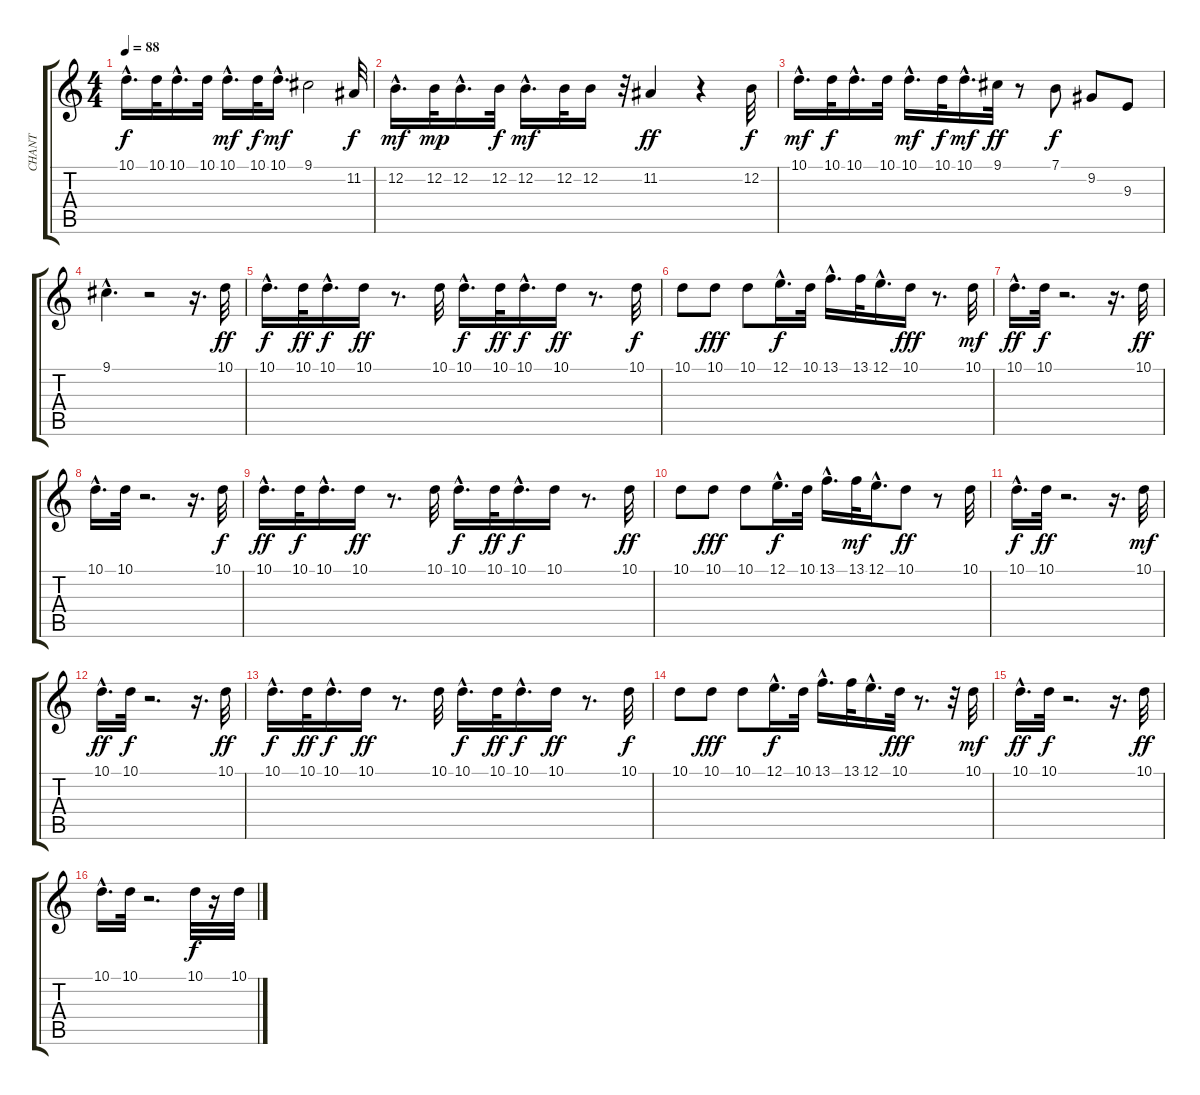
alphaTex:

\track ("CHANT" "CHANT") {instrument harmonica}
\staff {score tabs}
\tuning (E4 B3 G3 D3 A2 E2) {hide}
\ts (4 4)
\tempo 88
\clef g2
\ks c
10.1{hac}.16{d dy f} 10.1.32 10.1{hac}.16{d} 10.1.32 10.1{hac}.16{d dy mf} 10.1.32{dy f} 10.1{hac}.16{d dy mf} 9.1.2 11.2.32{dy f} |
12.2{hac}.16{d dy mf} 12.2.32{dy mp} 12.2{hac}.16{d} 12.2.32{dy f} 12.2{hac}.16{d dy mf} 12.2.32 12.2.16 r.32 11.2.4{dy ff} r.4 12.2.32{dy f} |
10.1{hac}.16{d dy mf} 10.1.32{dy f} 10.1{hac}.16{d} 10.1.32 10.1{hac}.16{d dy mf} 10.1.32{dy f} 10.1{hac}.16{d dy mf} 9.1.32{dy ff} r.8 7.1.8{dy f} 9.2.8 9.3.8 |
9.1{hac}.4{d} r.2 r.16{d} 10.1.32{dy ff} |
10.1{hac}.16{d dy f} 10.1.32{dy ff} 10.1{hac}.16{d dy f} 10.1.16{dy ff} r.8{d} 10.1.32 10.1{hac}.16{d dy f} 10.1.32{dy ff} 10.1{hac}.16{d dy f} 10.1.16{dy ff} r.8{d} 10.1.32{dy f} |
10.1.8 10.1.8{dy fff} 10.1.8 12.1{hac}.16{d dy f} 10.1.32 13.1{hac}.16{d} 13.1.32 12.1{hac}.16{d} 10.1.16{dy fff} r.8{d} 10.1.32{dy mf} |
10.1{hac}.16{d dy ff} 10.1.32{dy f} r.2{d} r.16{d} 10.1.32{dy ff} |
10.1{hac}.16{d} 10.1.32 r.2{d} r.16{d} 10.1.32{dy f} |
10.1{hac}.16{d dy ff} 10.1.32{dy f} 10.1{hac}.16{d} 10.1.16{dy ff} r.8{d} 10.1.32 10.1{hac}.16{d dy f} 10.1.32{dy ff} 10.1{hac}.16{d dy f} 10.1.16 r.8{d} 10.1.32{dy ff} |
10.1.8 10.1.8{dy fff} 10.1.8 12.1{hac}.16{d dy f} 10.1.32 13.1{hac}.16{d} 13.1.32{dy mf} 12.1{hac}.16{d} 10.1.8{dy ff} r.8 10.1.32 |
10.1{hac}.16{d dy f} 10.1.32{dy ff} r.2{d} r.16{d} 10.1.32{dy mf} |
10.1{hac}.16{d dy ff} 10.1.32{dy f} r.2{d} r.16{d} 10.1.32{dy ff} |
10.1{hac}.16{d dy f} 10.1.32{dy ff} 10.1{hac}.16{d dy f} 10.1.16{dy ff} r.8{d} 10.1.32 10.1{hac}.16{d dy f} 10.1.32{dy ff} 10.1{hac}.16{d dy f} 10.1.16{dy ff} r.8{d} 10.1.32{dy f} |
10.1.8 10.1.8{dy fff} 10.1.8 12.1{hac}.16{d dy f} 10.1.32 13.1{hac}.16{d} 13.1.32 12.1{hac}.16{d} 10.1.32{dy fff} r.8{d} r.32 10.1.32{dy mf} |
10.1{hac}.16{d dy ff} 10.1.32{dy f} r.2{d} r.16{d} 10.1.32{dy ff} |
10.1{hac}.16{d} 10.1.32 r.2{d} 10.1.32{dy f} r.16 10.1.32
